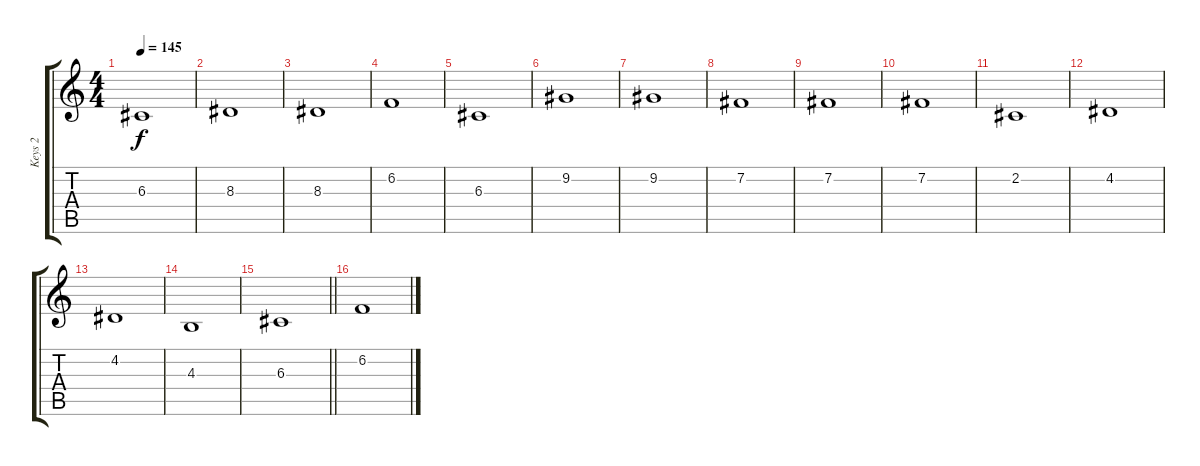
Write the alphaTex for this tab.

\track ("Keys 2" "Keys 2") {instrument pad3polysynth}
\staff {score tabs}
\tuning (E4 B3 G3 D3 A2 E2) {hide}
\ts (4 4)
\tempo 145
\clef g2
\ks c
6.3.1{dy f} |
8.3.1 |
8.3.1 |
6.2.1 |
6.3.1 |
9.2.1 |
9.2.1 |
7.2.1 |
7.2.1 |
7.2.1 |
2.2.1 |
4.2.1 |
4.2.1 |
4.3.1 |
\barLineRight lightlight
6.3.1 |
6.2.1
